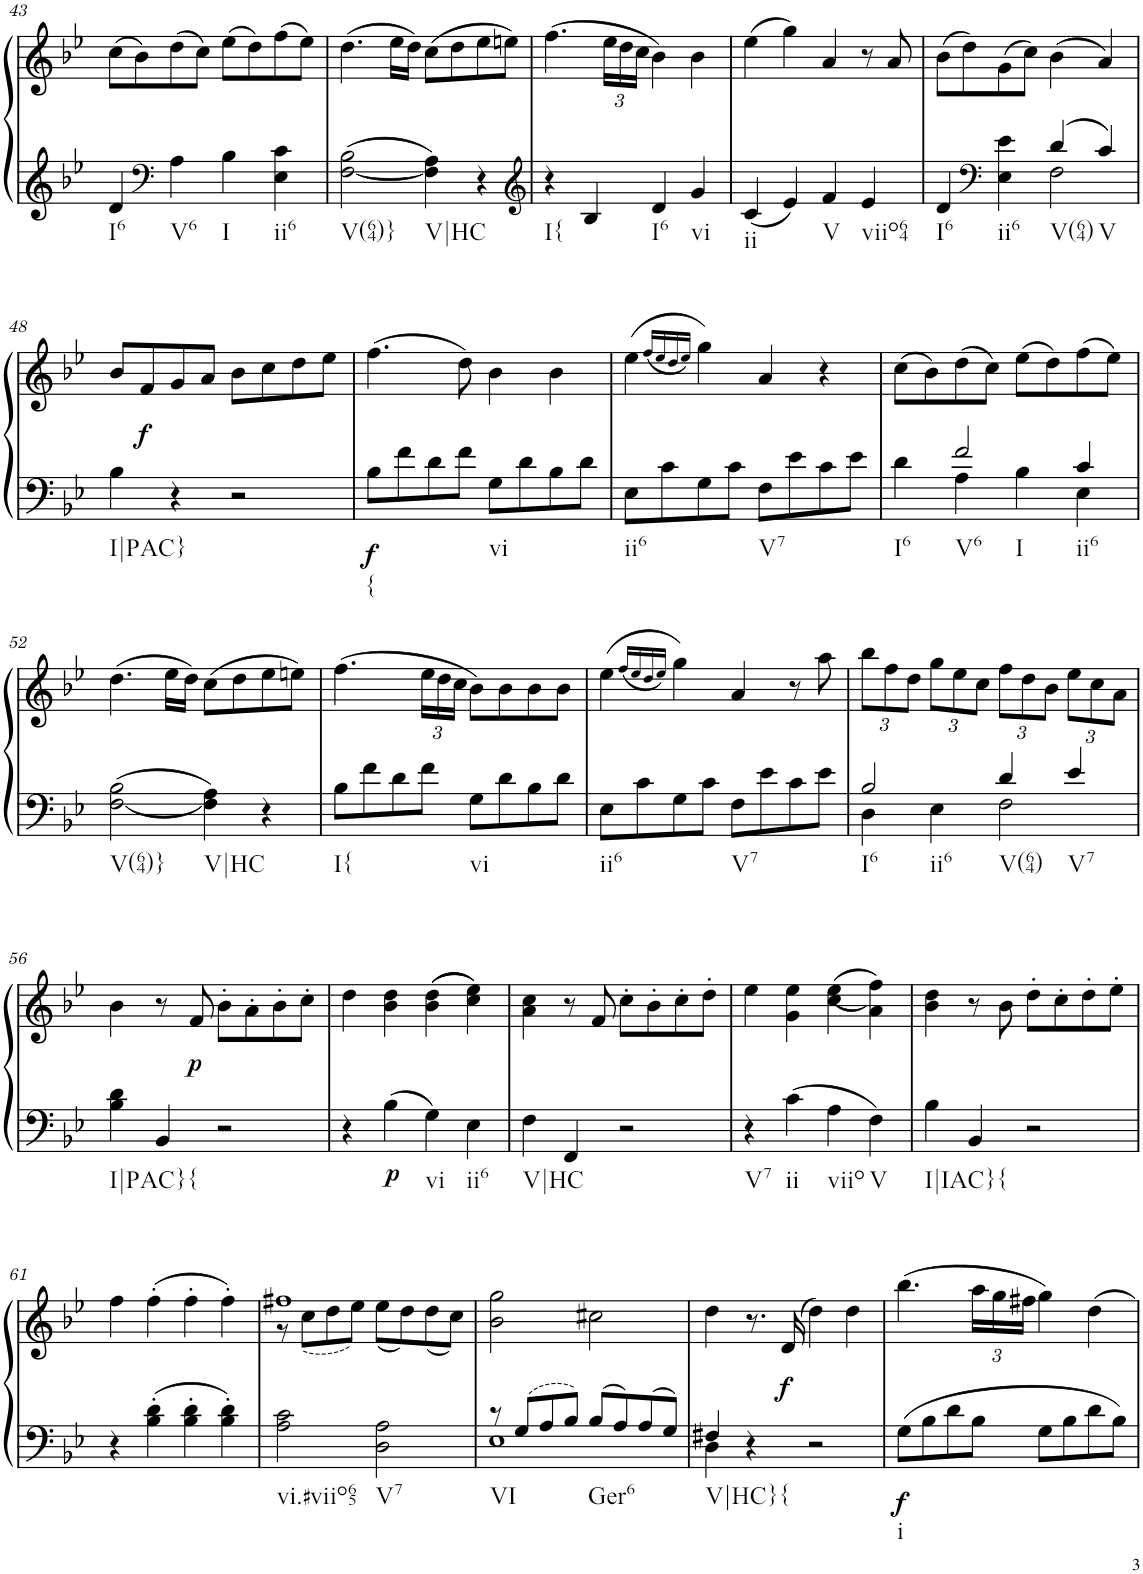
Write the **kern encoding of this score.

**kern	**kern	**dynam
*part1	*part1	*part1
*staff2	*staff1	*staff1/2
*I"Piano, Piano right	*	*
*I'Pno.	*	*
!!LO:PB:g=z
*clefG2	*clefG2	*
*k[b-e-]	*k[b-e-]	*
*M2/2	*M2/2	*
*met(c|)	*met(c|)	*
=43	=43	=43
!LO:TX:b:t=I6	!	!
4d/	(8cc\L	.
.	8b-\)	.
*clefF4	*	*
!LO:TX:b:t=V6	!	!
4A\	(8dd\	.
.	8cc\J)	.
!LO:TX:b:t=I	!	!
4B-\	(8ee-\L	.
.	8dd\)	.
!LO:TX:b:t=ii6	!	!
4E-\ 4c\	(8ff\	.
.	8ee-\J)	.
=44	=44	=44
!LO:TX:b:t=V(64)}	!	!
[2F\ 2B-\	(4.dd\	.
.	16ee-\LL	.
.	16dd\JJ)	.
!LO:TX:b:t=V|HC	!	!
4F\] 4A\	(8cc\L	.
.	8dd\	.
4r	8ee-\	.
.	8een\J)	.
=45	=45	=45
*clefG2	*	*
!LO:TX:b:t=I{	!	!
4r	(4.ff\	.
4B-/	.	.
*	*Xbrackettup	*
.	24ee-\LL	.
.	24dd\	.
.	24cc\JJ	.
!LO:TX:b:t=I6	!	!
4d/	4b-\)	.
!LO:TX:b:t=vi	!	!
4g/	4b-\	.
=46	=46	=46
!LO:TX:b:t=ii	!	!
4c/	(4ee-\	.
4e-/	4gg\)	.
!LO:TX:b:t=V	!	!
4f/	4a/	.
!LO:TX:b:t=viio64	!	!
4e-/	8r	.
.	8a/	.
=47	=47	=47
*^	*	*
!LO:TX:b:t=I6	!	!	!
4d/	2ryy	(8b-\L	.
.	.	8dd\)	.
*clefF4	*	*	*
!LO:TX:b:t=ii6	!	!	!
4E-\ 4e-\	.	(8g\	.
.	.	8cc\J)	.
!LO:TX:b:t=V(64)	!	!	!
4d/	2F\	(4b-\	.
!LO:TX:b:t=V	!	!	!
4c/	.	4a/)	.
*v	*v	*	*
!!LO:LB:g=z
=48	=48	=48
!LO:TX:b:t=I|PAC}	!	!
4B-\	8b-/L	.
!	!	!LO:DY:b
.	8f/	f
4r	8g/	.
.	8a/J	.
2r	8b-\L	.
.	8cc\	.
.	8dd\	.
.	8ee-\J	.
=49	=49	=49
!LO:TX:b:t={	!	!
!	!	!LO:DY:b=2
8B-\L	(4.ff\	f
8f\	.	.
8d\	.	.
8f\J	8dd\)	.
!LO:TX:b:t=vi	!	!
8G\L	4b-\	.
8d\	.	.
8B-\	4b-\	.
8d\J	.	.
=50	=50	=50
!LO:TX:b:t=ii6	!	!
8E-\L	(4ee-\	.
8c\	.	.
.	(16qff/LL	.
.	16qee-/	.
.	16qdd/	.
.	16qee-/JJ)	.
8G\	4gg\)	.
8c\J	.	.
!LO:TX:b:t=V7	!	!
8F\L	4a/	.
8e-\	.	.
8c\	4r	.
8e-\J	.	.
=51	=51	=51
*^	*	*
!LO:TX:b:t=I6	!	!	!
4d\	4ryy	(8cc\L	.
.	.	8b-\)	.
!LO:TX:b:t=V6	!	!	!
!LO:TX:b:t=I	!	!	!
2f/	4A\	(8dd\	.
.	.	8cc\J)	.
.	4B-\	(8ee-\L	.
.	.	8dd\)	.
!LO:TX:b:t=ii6	!	!	!
4c/	4E-\	(8ff\	.
.	.	8ee-\J)	.
*v	*v	*	*
!!LO:LB:g=z
=52	=52	=52
!LO:TX:b:t=V(64)}	!	!
[<2F\ 2B-\	(4.dd\	.
.	16ee-\LL	.
.	16dd\JJ)	.
!LO:TX:b:t=V|HC	!	!
4F\] 4A\	(8cc\L	.
.	8dd\	.
4r	8ee-\	.
.	8een\J)	.
=53	=53	=53
!LO:TX:b:t=I{	!	!
8B-\L	(4.ff\	.
8f\	.	.
8d\	.	.
8f\J	24ee-\LL	.
.	24dd\	.
.	24cc\JJ	.
!LO:TX:b:t=vi	!	!
8G\L	8b-\L)	.
8d\	8b-\	.
8B-\	8b-\	.
8d\J	8b-\J	.
=54	=54	=54
!LO:TX:b:t=ii6	!	!
8E-\L	(4ee-\	.
8c\	.	.
.	(16qff/LL	.
.	16qee-/	.
.	16qdd/	.
.	16qee-/JJ)	.
8G\	4gg\)	.
8c\J	.	.
!LO:TX:b:t=V7	!	!
8F\L	4a/	.
8e-\	.	.
8c\	8r	.
8e-\J	8aa\	.
=55	=55	=55
*^	*	*
!LO:TX:b:t=I6	!	!	!
!LO:TX:b:t=ii6	!	!	!
2B-/	4D\	12bb-\L	.
.	.	12ff\	.
.	.	12dd\J	.
.	4E-\	12gg\L	.
.	.	12ee-\	.
.	.	12cc\J	.
!LO:TX:b:t=V(64)	!	!	!
4d/	2F\	12ff\L	.
.	.	12dd\	.
.	.	12b-\J	.
!LO:TX:b:t=V7	!	!	!
4e-/	.	12ee-\L	.
.	.	12cc\	.
.	.	12a\J	.
*v	*v	*	*
!!LO:LB:g=z
=56	=56	=56
!LO:TX:b:t=I|PAC}	!	!
4B-\ 4d\	4b-\	.
!LO:TX:b:t={	!	!
4BB-/	8r	.
!	!	!LO:DY:b
.	8f/	p
2r	8b-'\L	.
.	8a'\	.
.	8b-'\	.
.	8cc'\J	.
=57	=57	=57
4r	4dd\	.
!	!	!LO:DY:b=2
4B-\	4b-\ 4dd\	p
!LO:TX:b:t=vi	!	!
4G\	((4b-\ 4dd\	.
!LO:TX:b:t=ii6	!	!
4E-\	4cc\ 4ee-\))	.
=58	=58	=58
!LO:TX:b:t=V|HC	!	!
4F\	4a\ 4cc\	.
4FF/	8r	.
.	8f/	.
2r	8cc'\L	.
.	8b-'\	.
.	8cc'\	.
.	8dd'\J	.
=59	=59	=59
!LO:TX:b:t=V7	!	!
4r	4ee-\	.
!LO:TX:b:t=ii	!	!
4c\	4g\ 4ee-\	.
!LO:TX:b:t=viio	!	!
4A\	((<4cc\ 4ee-\	.
!LO:TX:b:t=V	!	!
4F\	4a\ 4ff\))	.
=60	=60	=60
!LO:TX:b:t=I|IAC}	!	!
4B-\	4b-\ 4dd\	.
!LO:TX:b:t={	!	!
4BB-/	8r	.
.	8b-\	.
2r	8dd'\L	.
.	8cc'\	.
.	8dd'\	.
.	8ee-'\J	.
!!LO:LB:g=z
=61	=61	=61
4r	4ff\	.
4B-\' 4d\'	(4ff'\	.
4B-\' 4d\'	4ff'\	.
4B-\' 4d\'	4ff'\)	.
=62	=62	=62
*	*^	*
!LO:TX:b:t=vi.#viio65	!	!	!
2A\ 2c\	1ff#X	8r	.
.	.	(8cc\L	.
.	.	8dd\	.
.	.	8ee-\J)	.
!LO:TX:b:t=V7	!	!	!
2D\ 2A\	.	(8ee-\L	.
.	.	8dd\)	.
.	.	(8dd\	.
.	.	8cc\J)	.
=63	=63	=63	=63
*^	*	*	*
!LO:TX:b:t=VI	!	!	!	!
*	*	*v	*v	*
8r	1E-	2b-\ 2gg\	.
8G/L	.	.	.
8A/	.	.	.
8B-/J	.	.	.
!LO:TX:b:t=Ger6	!	!	!
8B-/L	.	2cc#X\	.
8A/	.	.	.
8A/	.	.	.
8G/J	.	.	.
=64	=64	=64	=64
!LO:TX:b:t=V|HC}	!	!	!
4F#X/	4D\	4dd\	.
!LO:TX:b:t={	!	!	!
4r	2.ryy	8.r	.
!	!	!	!LO:DY:b
.	.	(16d/	f
2r	.	4dd\)	.
.	.	4dd\	.
*v	*v	*	*
=65	=65	=65
!LO:TX:b:t=i	!	!
!	!	!LO:DY:b=2
8G\L	(4.bb-\	f
8B-\	.	.
8d\	.	.
8B-\J	24aa\LL	.
.	24gg\	.
.	24ff#X\JJ	.
8G\L	4gg\)	.
8B-\	.	.
8d\	4dd\	.
8B-\J	.	.
=	=	=
*-	*-	*-
